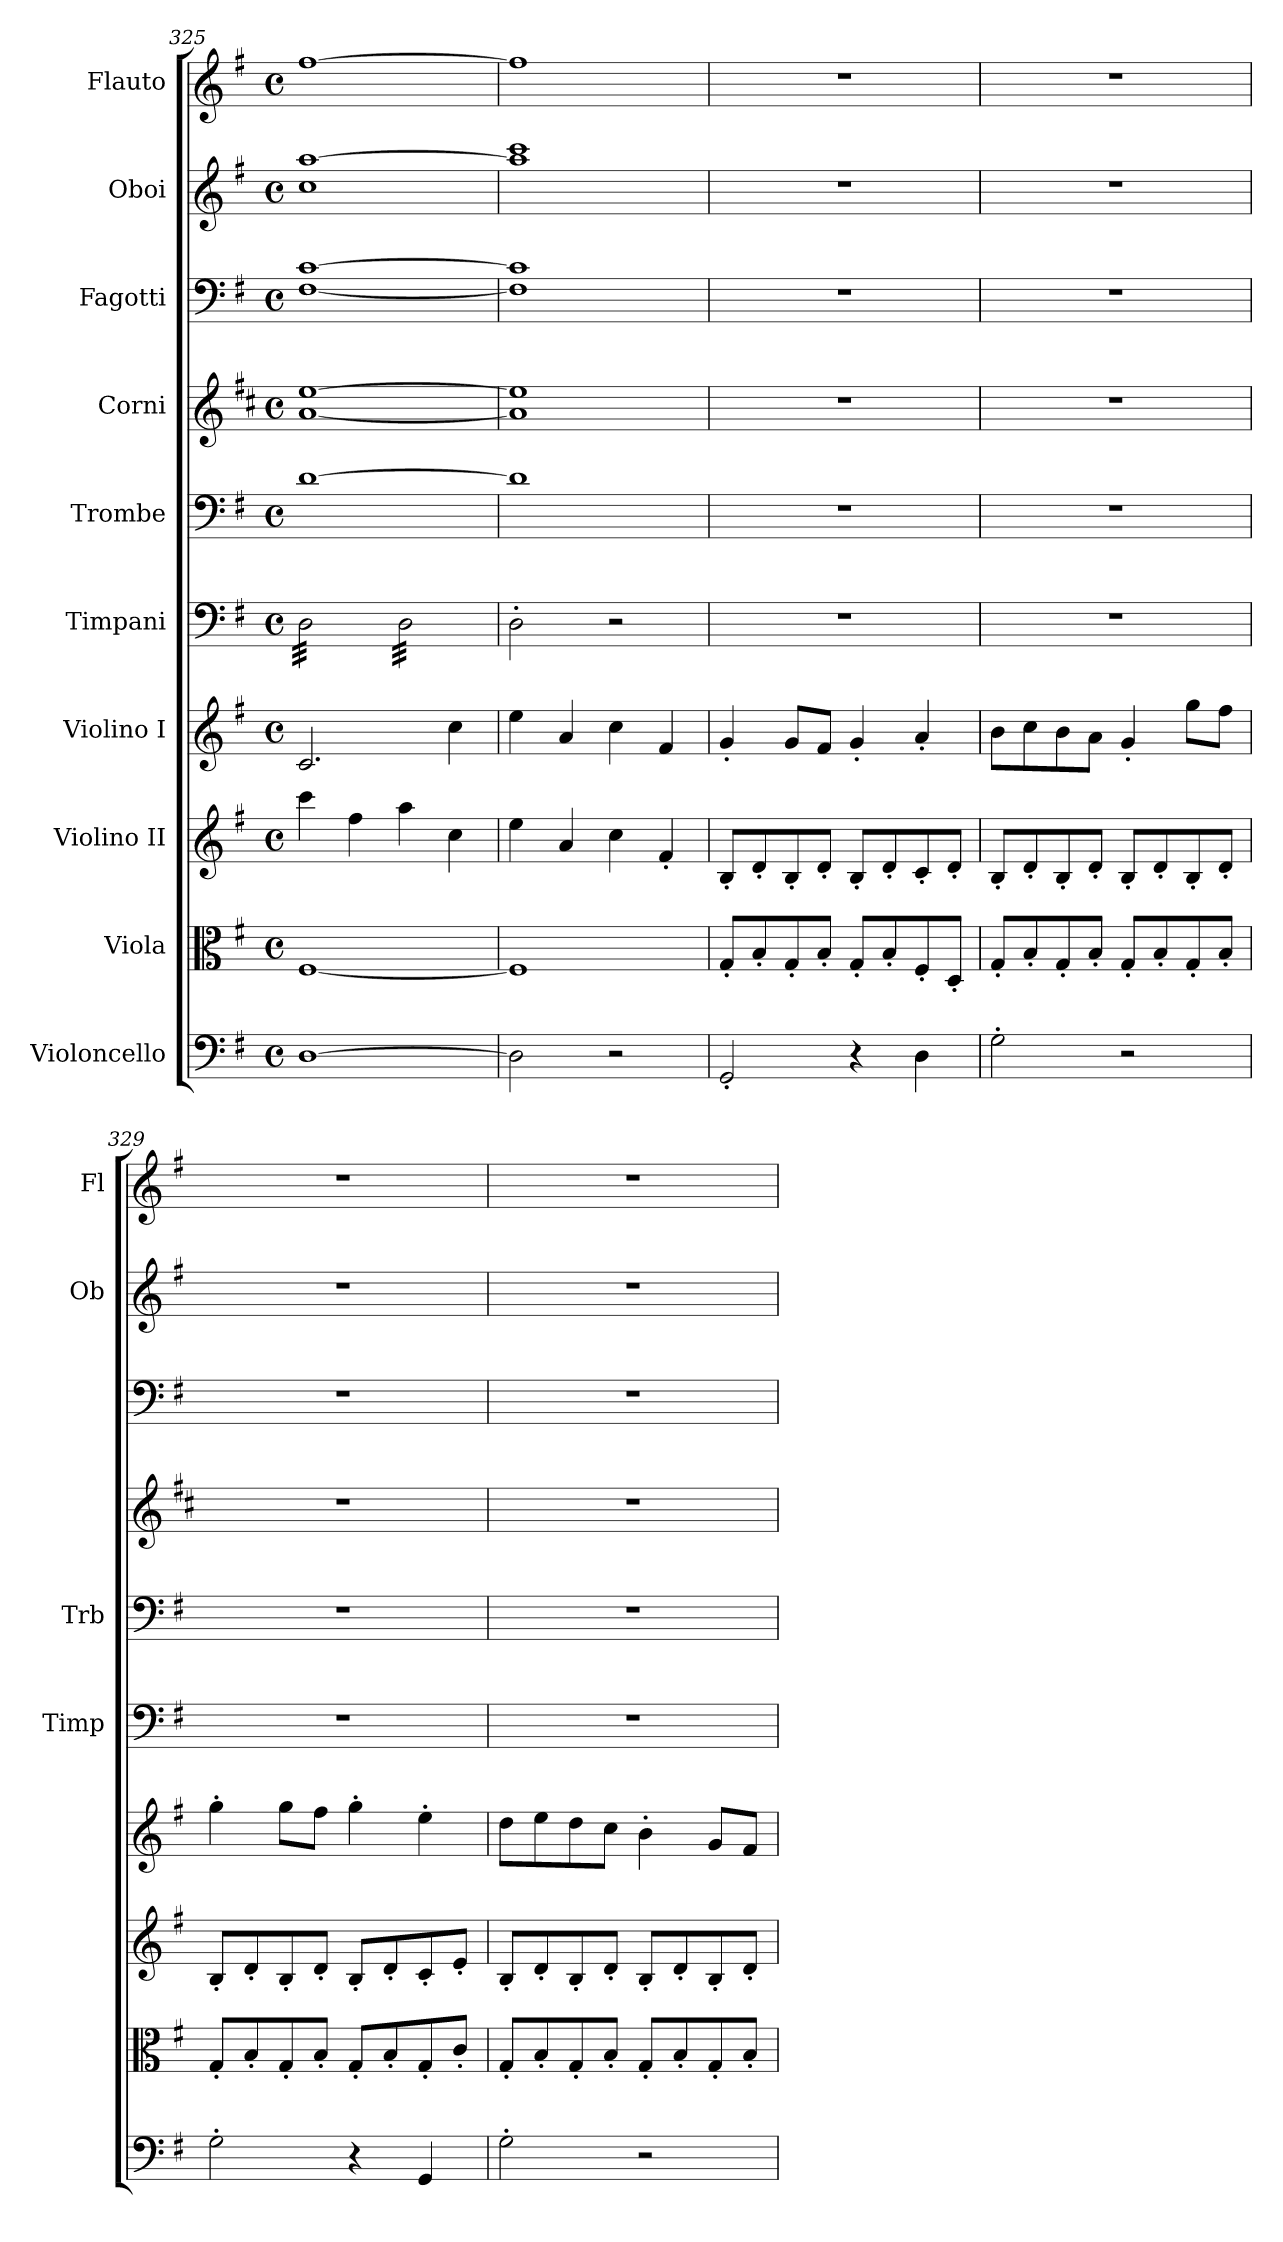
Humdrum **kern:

**kern	**kern	**kern	**kern	**kern	**kern	**kern	**kern	**kern	**kern
*part10	*part9	*part8	*part7	*part6	*part5	*part4	*part3	*part2	*part1
*staff10	*staff9	*staff8	*staff7	*staff6	*staff5	*staff4	*staff3	*staff2	*staff1
*I"Violoncello	*I"Viola	*I"Violino II	*I"Violino I	*I"Timpani	*I"Trombe	*I"Corni	*I"Fagotti	*I"Oboi	*I"Flauto
*	*	*	*	*I'Timp	*I'Trb	*	*	*I'Ob	*I'Fl
*clefF4	*clefC3	*clefG2	*clefG2	*clefF4	*clefF4	*clefG2	*clefF4	*clefG2	*clefG2
*	*	*	*	*	*	*ITrd4c7	*	*	*
*k[f#]	*k[f#]	*k[f#]	*k[f#]	*k[f#]	*k[f#]	*k[f#]	*k[f#]	*k[f#]	*k[f#]
*M4/4	*M4/4	*M4/4	*M4/4	*M4/4	*M4/4	*M4/4	*M4/4	*M4/4	*M4/4
*met(c)	*met(c)	*met(c)	*met(c)	*met(c)	*met(c)	*met(c)	*met(c)	*met(c)	*met(c)
=325	=325	=325	=325	=325	=325	=325	=325	=325	=325
*	*	*	*	*	*	*	*	*^	*
*	*	*	*	*tremolo	*	*	*	*	*	*
[1D	[1F#	4ccc\	2.c/	32D\LLL	[1d	[1d [1a	[1F# [1c	[1aa	1cc	[1ff#
.	.	.	.	32D\	.	.	.	.	.	.
.	.	.	.	32D\	.	.	.	.	.	.
.	.	.	.	32D\	.	.	.	.	.	.
.	.	.	.	32D\	.	.	.	.	.	.
.	.	.	.	32D\	.	.	.	.	.	.
.	.	.	.	32D\	.	.	.	.	.	.
.	.	.	.	32D\	.	.	.	.	.	.
.	.	4ff#\	.	32D\	.	.	.	.	.	.
.	.	.	.	32D\	.	.	.	.	.	.
.	.	.	.	32D\	.	.	.	.	.	.
.	.	.	.	32D\	.	.	.	.	.	.
.	.	.	.	32D\	.	.	.	.	.	.
.	.	.	.	32D\	.	.	.	.	.	.
.	.	.	.	32D\	.	.	.	.	.	.
.	.	.	.	32D\JJJ	.	.	.	.	.	.
.	.	4aa\	.	32D\LLL	.	.	.	.	.	.
.	.	.	.	32D\	.	.	.	.	.	.
.	.	.	.	32D\	.	.	.	.	.	.
.	.	.	.	32D\	.	.	.	.	.	.
.	.	.	.	32D\	.	.	.	.	.	.
.	.	.	.	32D\	.	.	.	.	.	.
.	.	.	.	32D\	.	.	.	.	.	.
.	.	.	.	32D\	.	.	.	.	.	.
.	.	4cc\	4cc\	32D\	.	.	.	.	.	.
.	.	.	.	32D\	.	.	.	.	.	.
.	.	.	.	32D\	.	.	.	.	.	.
.	.	.	.	32D\	.	.	.	.	.	.
.	.	.	.	32D\	.	.	.	.	.	.
.	.	.	.	32D\	.	.	.	.	.	.
.	.	.	.	32D\	.	.	.	.	.	.
.	.	.	.	32D\JJJ	.	.	.	.	.	.
*	*	*	*	*Xtremolo	*	*	*	*	*	*
*	*	*	*	*	*	*	*	*v	*v	*
=326	=326	=326	=326	=326	=326	=326	=326	=326	=326
2D\]	1F#]	4ee\	4ee\	2D'\	1d]	1d] 1a]	1F#] 1c]	1aa] 1ccc	1ff#]
.	.	4a/	4a/	.	.	.	.	.	.
2r	.	4cc\	4cc\	2r	.	.	.	.	.
.	.	4f#'/	4f#/	.	.	.	.	.	.
=327	=327	=327	=327	=327	=327	=327	=327	=327	=327
2GG'/	8G'/L	8B'/L	4g'/	1r	1r	1r	1r	1r	1r
.	8B'/	8d'/	.	.	.	.	.	.	.
.	8G'/	8B'/	8g/L	.	.	.	.	.	.
.	8B'/J	8d'/J	8f#/J	.	.	.	.	.	.
4r	8G'/L	8B'/L	4g'/	.	.	.	.	.	.
.	8B'/	8d'/	.	.	.	.	.	.	.
4D\	8F#'/	8c'/	4a'/	.	.	.	.	.	.
.	8D'/J	8d'/J	.	.	.	.	.	.	.
=328	=328	=328	=328	=328	=328	=328	=328	=328	=328
2G'\	8G'/L	8B'/L	8b\L	1r	1r	1r	1r	1r	1r
.	8B'/	8d'/	8cc\	.	.	.	.	.	.
.	8G'/	8B'/	8b\	.	.	.	.	.	.
.	8B'/J	8d'/J	8a\J	.	.	.	.	.	.
2r	8G'/L	8B'/L	4g'/	.	.	.	.	.	.
.	8B'/	8d'/	.	.	.	.	.	.	.
.	8G'/	8B'/	8gg\L	.	.	.	.	.	.
.	8B'/J	8d'/J	8ff#\J	.	.	.	.	.	.
=329	=329	=329	=329	=329	=329	=329	=329	=329	=329
2G'\	8G'/L	8B'/L	4gg'\	1r	1r	1r	1r	1r	1r
.	8B'/	8d'/	.	.	.	.	.	.	.
.	8G'/	8B'/	8gg\L	.	.	.	.	.	.
.	8B'/J	8d'/J	8ff#\J	.	.	.	.	.	.
4r	8G'/L	8B'/L	4gg'\	.	.	.	.	.	.
.	8B'/	8d'/	.	.	.	.	.	.	.
4GG/	8G'/	8c'/	4ee'\	.	.	.	.	.	.
.	8c'/J	8e'/J	.	.	.	.	.	.	.
=330	=330	=330	=330	=330	=330	=330	=330	=330	=330
2G'\	8G'/L	8B'/L	8dd\L	1r	1r	1r	1r	1r	1r
.	8B'/	8d'/	8ee\	.	.	.	.	.	.
.	8G'/	8B'/	8dd\	.	.	.	.	.	.
.	8B'/J	8d'/J	8cc\J	.	.	.	.	.	.
2r	8G'/L	8B'/L	4b'\	.	.	.	.	.	.
.	8B'/	8d'/	.	.	.	.	.	.	.
.	8G'/	8B'/	8g/L	.	.	.	.	.	.
.	8B'/J	8d'/J	8f#/J	.	.	.	.	.	.
=	=	=	=	=	=	=	=	=	=
*-	*-	*-	*-	*-	*-	*-	*-	*-	*-
